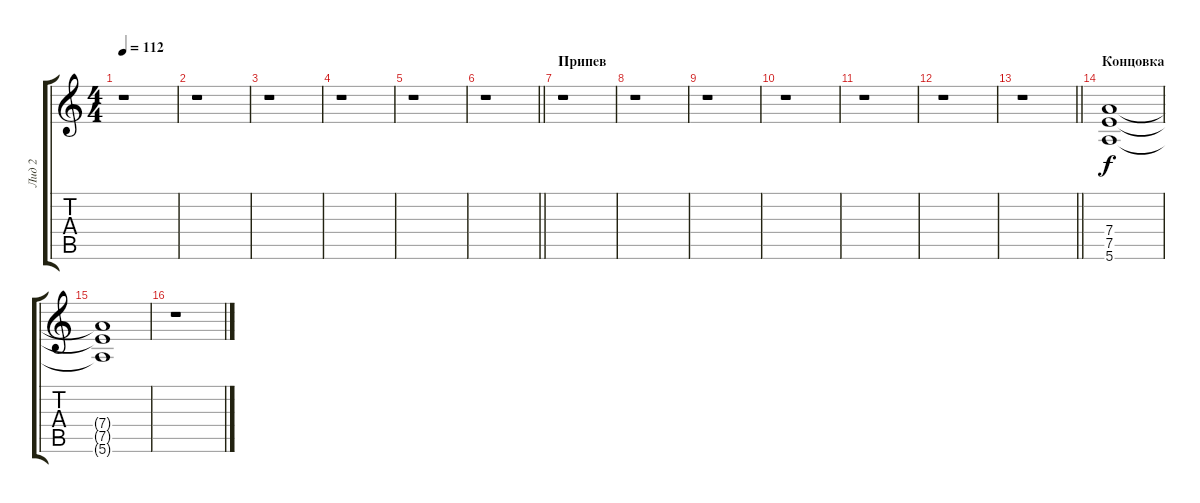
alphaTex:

\track ("Лид 2" "Лид 2") {instrument distortionguitar}
\staff {score tabs}
\tuning (E4 B3 G3 D3 A2 E2) {hide}
\ts (4 4)
\tempo 112
\clef g2
\ks c
r.1{dy f} |
r.1 |
r.1 |
r.1 |
r.1 |
\barLineRight lightlight
r.1 |
\section ("" "Припев")
r.1 |
r.1 |
r.1 |
r.1 |
r.1 |
r.1 |
\barLineRight lightlight
r.1 |
\section ("" "Концовка")
(7.4 7.5 5.6).1 |
(7.4{t} 7.5{t} 5.6{t}).1 |
r.1
